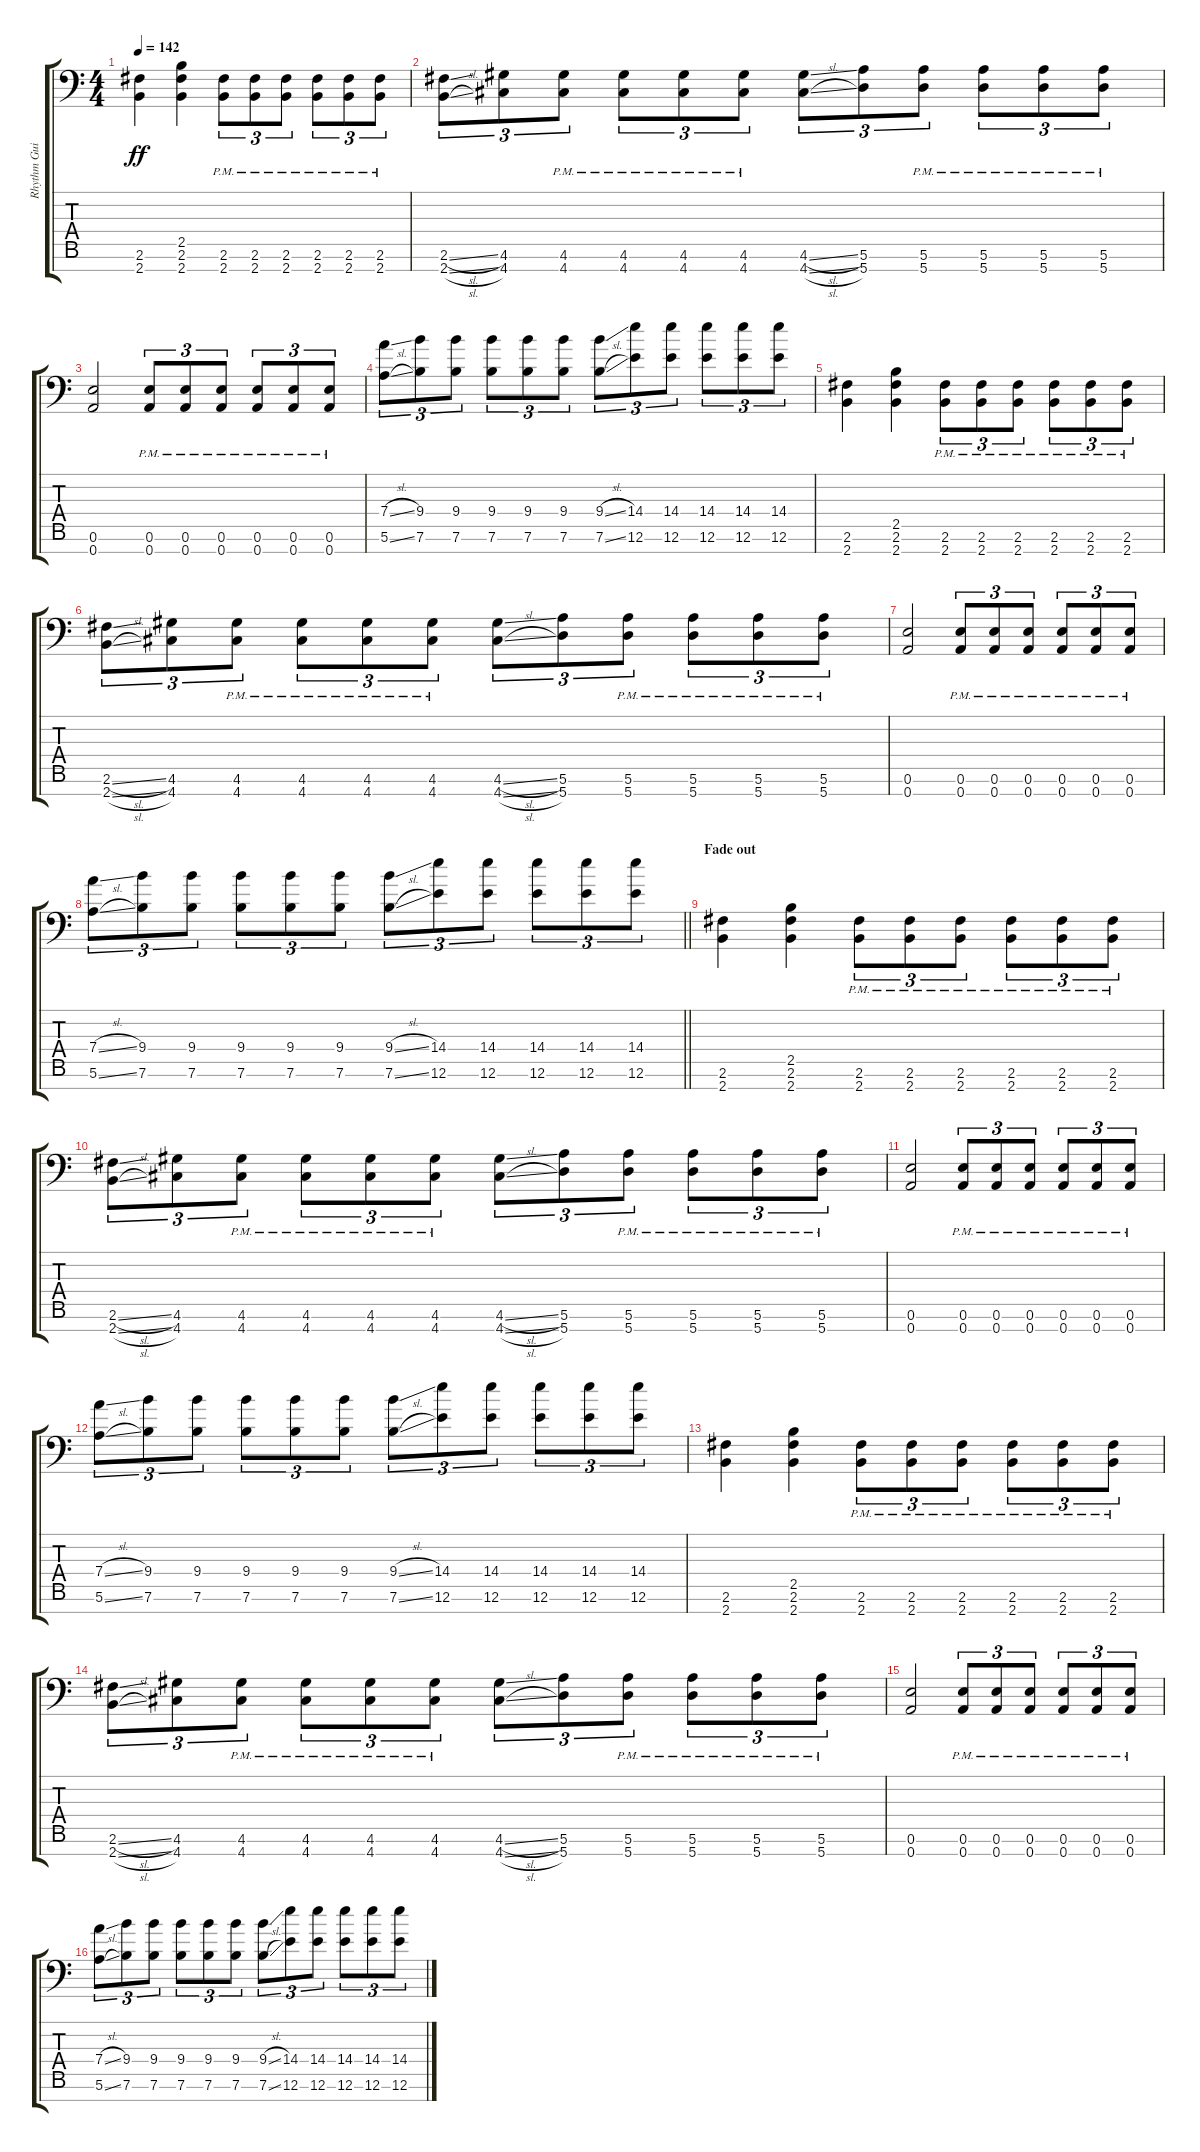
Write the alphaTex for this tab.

\track ("Rhythm Guitar 1" "Rhythm Gui") {instrument distortionguitar}
\staff {score tabs}
\tuning (E4 B3 G3 D3 A2 E2 A1) {hide}
\ts (4 4)
\tempo 142
\clef f4
\ks c
(2.6 2.7).4{dy ff} (2.5 2.6 2.7).4 (2.6{pm} 2.7{pm}).8{tu (3 2)} (2.6{pm} 2.7{pm}).8{tu (3 2)} (2.6{pm} 2.7{pm}).8{tu (3 2)} (2.6{pm} 2.7{pm}).8{tu (3 2)} (2.6{pm} 2.7{pm}).8{tu (3 2)} (2.6{pm} 2.7{pm}).8{tu (3 2)} |
(2.6{sl} 2.7{sl}).8{tu (3 2)} (4.6 4.7).8{tu (3 2)} (4.6{pm} 4.7{pm}).8{tu (3 2)} (4.6{pm} 4.7{pm}).8{tu (3 2)} (4.6{pm} 4.7{pm}).8{tu (3 2)} (4.6{pm} 4.7{pm}).8{tu (3 2)} (4.6{sl} 4.7{sl}).8{tu (3 2)} (5.6 5.7).8{tu (3 2)} (5.6{pm} 5.7{pm}).8{tu (3 2)} (5.6{pm} 5.7{pm}).8{tu (3 2)} (5.6{pm} 5.7{pm}).8{tu (3 2)} (5.6{pm} 5.7{pm}).8{tu (3 2)} |
(0.6 0.7).2 (0.6{pm} 0.7{pm}).8{tu (3 2)} (0.6{pm} 0.7{pm}).8{tu (3 2)} (0.6{pm} 0.7{pm}).8{tu (3 2)} (0.6{pm} 0.7{pm}).8{tu (3 2)} (0.6{pm} 0.7{pm}).8{tu (3 2)} (0.6{pm} 0.7{pm}).8{tu (3 2)} |
(7.4{sl} 5.6{sl}).8{tu (3 2)} (9.4 7.6).8{tu (3 2)} (9.4 7.6).8{tu (3 2)} (9.4 7.6).8{tu (3 2)} (9.4 7.6).8{tu (3 2)} (9.4 7.6).8{tu (3 2)} (9.4{sl} 7.6{sl}).8{tu (3 2)} (14.4 12.6).8{tu (3 2)} (14.4 12.6).8{tu (3 2)} (14.4 12.6).8{tu (3 2)} (14.4 12.6).8{tu (3 2)} (14.4 12.6).8{tu (3 2)} |
(2.6 2.7).4 (2.5 2.6 2.7).4 (2.6{pm} 2.7{pm}).8{tu (3 2)} (2.6{pm} 2.7{pm}).8{tu (3 2)} (2.6{pm} 2.7{pm}).8{tu (3 2)} (2.6{pm} 2.7{pm}).8{tu (3 2)} (2.6{pm} 2.7{pm}).8{tu (3 2)} (2.6{pm} 2.7{pm}).8{tu (3 2)} |
(2.6{sl} 2.7{sl}).8{tu (3 2)} (4.6 4.7).8{tu (3 2)} (4.6{pm} 4.7{pm}).8{tu (3 2)} (4.6{pm} 4.7{pm}).8{tu (3 2)} (4.6{pm} 4.7{pm}).8{tu (3 2)} (4.6{pm} 4.7{pm}).8{tu (3 2)} (4.6{sl} 4.7{sl}).8{tu (3 2)} (5.6 5.7).8{tu (3 2)} (5.6{pm} 5.7{pm}).8{tu (3 2)} (5.6{pm} 5.7{pm}).8{tu (3 2)} (5.6{pm} 5.7{pm}).8{tu (3 2)} (5.6{pm} 5.7{pm}).8{tu (3 2)} |
(0.6 0.7).2 (0.6{pm} 0.7{pm}).8{tu (3 2)} (0.6{pm} 0.7{pm}).8{tu (3 2)} (0.6{pm} 0.7{pm}).8{tu (3 2)} (0.6{pm} 0.7{pm}).8{tu (3 2)} (0.6{pm} 0.7{pm}).8{tu (3 2)} (0.6{pm} 0.7{pm}).8{tu (3 2)} |
\barLineRight lightlight
(7.4{sl} 5.6{sl}).8{tu (3 2)} (9.4 7.6).8{tu (3 2)} (9.4 7.6).8{tu (3 2)} (9.4 7.6).8{tu (3 2)} (9.4 7.6).8{tu (3 2)} (9.4 7.6).8{tu (3 2)} (9.4{sl} 7.6{sl}).8{tu (3 2)} (14.4 12.6).8{tu (3 2)} (14.4 12.6).8{tu (3 2)} (14.4 12.6).8{tu (3 2)} (14.4 12.6).8{tu (3 2)} (14.4 12.6).8{tu (3 2)} |
\section ("" "Fade out")
(2.6 2.7).4 (2.5 2.6 2.7).4 (2.6{pm} 2.7{pm}).8{tu (3 2)} (2.6{pm} 2.7{pm}).8{tu (3 2)} (2.6{pm} 2.7{pm}).8{tu (3 2)} (2.6{pm} 2.7{pm}).8{tu (3 2)} (2.6{pm} 2.7{pm}).8{tu (3 2)} (2.6{pm} 2.7{pm}).8{tu (3 2)} |
(2.6{sl} 2.7{sl}).8{tu (3 2)} (4.6 4.7).8{tu (3 2)} (4.6{pm} 4.7{pm}).8{tu (3 2)} (4.6{pm} 4.7{pm}).8{tu (3 2)} (4.6{pm} 4.7{pm}).8{tu (3 2)} (4.6{pm} 4.7{pm}).8{tu (3 2)} (4.6{sl} 4.7{sl}).8{tu (3 2)} (5.6 5.7).8{tu (3 2)} (5.6{pm} 5.7{pm}).8{tu (3 2)} (5.6{pm} 5.7{pm}).8{tu (3 2)} (5.6{pm} 5.7{pm}).8{tu (3 2)} (5.6{pm} 5.7{pm}).8{tu (3 2)} |
(0.6 0.7).2 (0.6{pm} 0.7{pm}).8{tu (3 2)} (0.6{pm} 0.7{pm}).8{tu (3 2)} (0.6{pm} 0.7{pm}).8{tu (3 2)} (0.6{pm} 0.7{pm}).8{tu (3 2)} (0.6{pm} 0.7{pm}).8{tu (3 2)} (0.6{pm} 0.7{pm}).8{tu (3 2)} |
(7.4{sl} 5.6{sl}).8{tu (3 2)} (9.4 7.6).8{tu (3 2)} (9.4 7.6).8{tu (3 2)} (9.4 7.6).8{tu (3 2)} (9.4 7.6).8{tu (3 2)} (9.4 7.6).8{tu (3 2)} (9.4{sl} 7.6{sl}).8{tu (3 2)} (14.4 12.6).8{tu (3 2)} (14.4 12.6).8{tu (3 2)} (14.4 12.6).8{tu (3 2)} (14.4 12.6).8{tu (3 2)} (14.4 12.6).8{tu (3 2)} |
(2.6 2.7).4 (2.5 2.6 2.7).4 (2.6{pm} 2.7{pm}).8{tu (3 2)} (2.6{pm} 2.7{pm}).8{tu (3 2)} (2.6{pm} 2.7{pm}).8{tu (3 2)} (2.6{pm} 2.7{pm}).8{tu (3 2)} (2.6{pm} 2.7{pm}).8{tu (3 2)} (2.6{pm} 2.7{pm}).8{tu (3 2)} |
(2.6{sl} 2.7{sl}).8{tu (3 2)} (4.6 4.7).8{tu (3 2)} (4.6{pm} 4.7{pm}).8{tu (3 2)} (4.6{pm} 4.7{pm}).8{tu (3 2)} (4.6{pm} 4.7{pm}).8{tu (3 2)} (4.6{pm} 4.7{pm}).8{tu (3 2)} (4.6{sl} 4.7{sl}).8{tu (3 2)} (5.6 5.7).8{tu (3 2)} (5.6{pm} 5.7{pm}).8{tu (3 2)} (5.6{pm} 5.7{pm}).8{tu (3 2)} (5.6{pm} 5.7{pm}).8{tu (3 2)} (5.6{pm} 5.7{pm}).8{tu (3 2)} |
(0.6 0.7).2 (0.6{pm} 0.7{pm}).8{tu (3 2)} (0.6{pm} 0.7{pm}).8{tu (3 2)} (0.6{pm} 0.7{pm}).8{tu (3 2)} (0.6{pm} 0.7{pm}).8{tu (3 2)} (0.6{pm} 0.7{pm}).8{tu (3 2)} (0.6{pm} 0.7{pm}).8{tu (3 2)} |
(7.4{sl} 5.6{sl}).8{tu (3 2)} (9.4 7.6).8{tu (3 2)} (9.4 7.6).8{tu (3 2)} (9.4 7.6).8{tu (3 2)} (9.4 7.6).8{tu (3 2)} (9.4 7.6).8{tu (3 2)} (9.4{sl} 7.6{sl}).8{tu (3 2)} (14.4 12.6).8{tu (3 2)} (14.4 12.6).8{tu (3 2)} (14.4 12.6).8{tu (3 2)} (14.4 12.6).8{tu (3 2)} (14.4 12.6).8{tu (3 2)}
